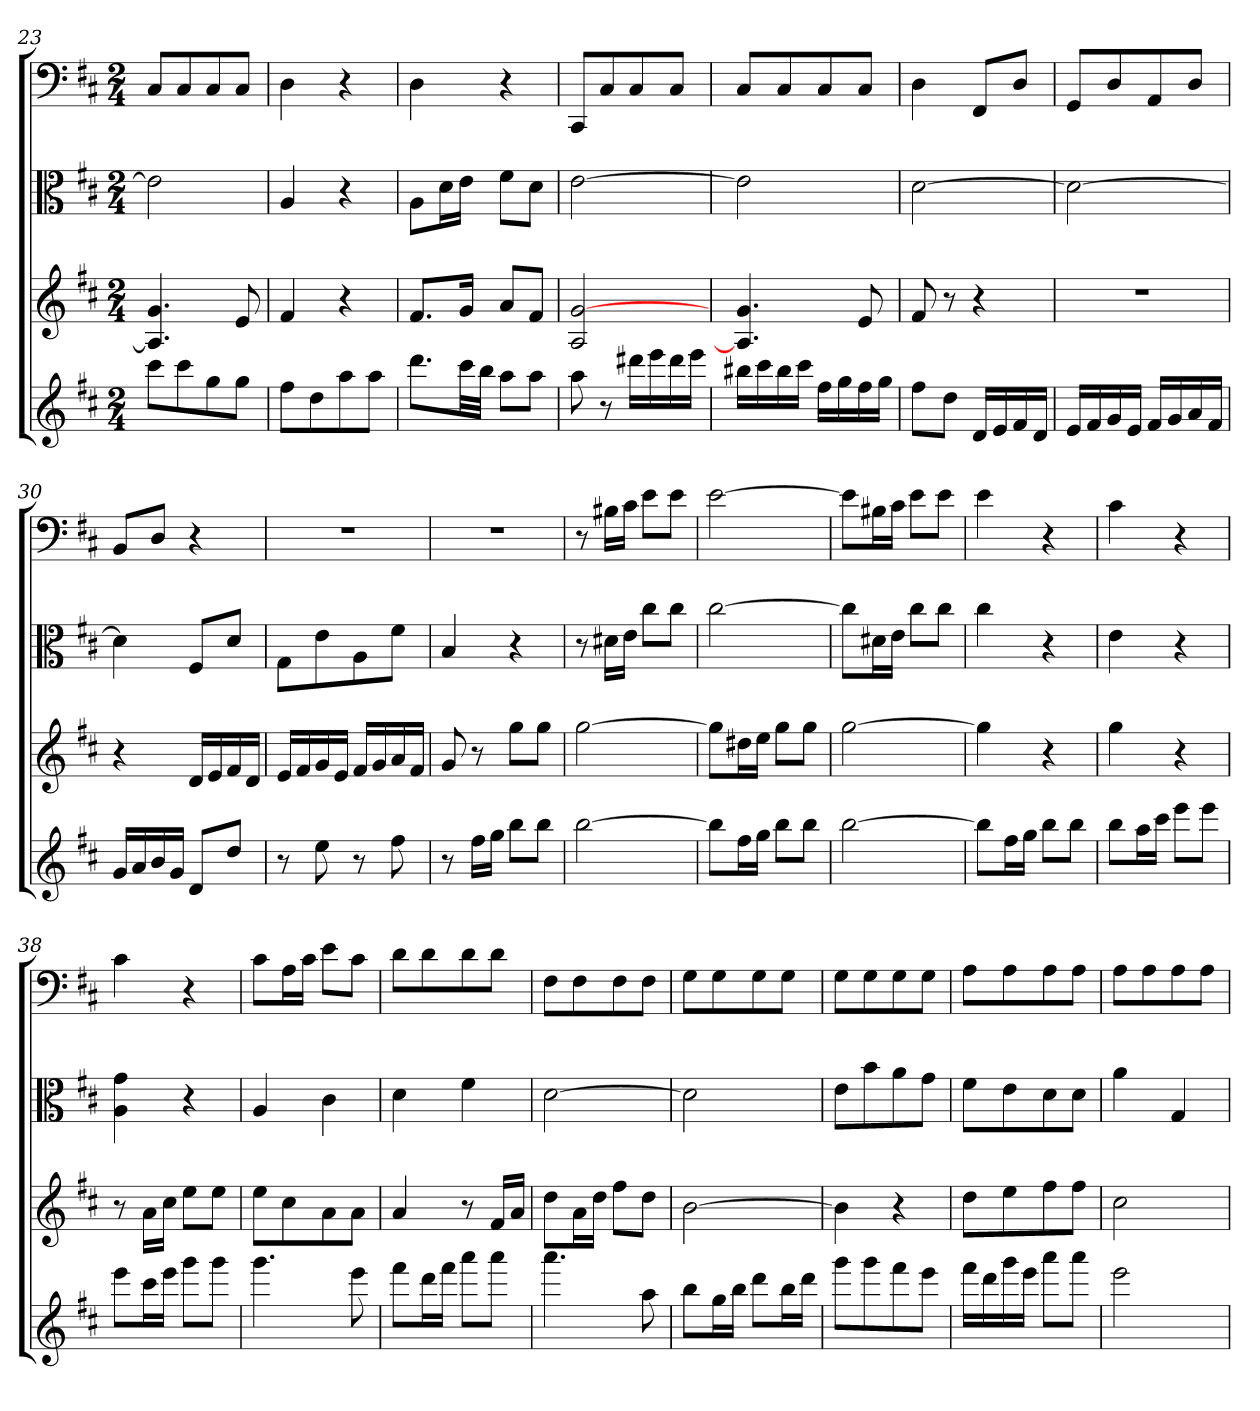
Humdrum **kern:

**kern	**kern	**kern	**kern
*part4	*part3	*part2	*part1
*staff4	*staff3	*staff2	*staff1
*clefG2	*clefG2	*clefC3	*clefF4
*k[f#c#]	*k[f#c#]	*k[f#c#]	*k[f#c#]
*D:	*D:	*D:	*D:
*M2/4	*M2/4	*M2/4	*M2/4
=23	=23	=23	=23
8ccc#\L	4.A]/ 4.g/	2e\]	8C#/L
8ccc#\	.	.	8C#/
8gg\	.	.	8C#/
8gg\J	8e/	.	8C#/J
=24	=24	=24	=24
8ff#\L	4f#/	4A/	4D\
8dd\	.	.	.
8aa\	4r	4r	4r
8aa\J	.	.	.
=25	=25	=25	=25
8.ddd\L	8.f#/L	8A\L	4D\
.	.	16d\L	.
32ccc#\LL	16g/Jk	16e\JJ	.
32bb\JJJ	.	.	.
8aa\L	8a/L	8f#\L	4r
8aa\J	8f#/J	8d\J	.
=26	=26	=26	=26
8aa\	2A/ [2g/	[2e\	8CC#/L
8r	.	.	8C#/
16ddd#X\LL	.	.	8C#/
16eee\	.	.	.
16ddd#\	.	.	8C#/J
16eee\JJ	.	.	.
=27	=27	=27	=27
16bb#X\LL	4.A]/ 4.g/	2e\]	8C#/L
16ccc#\	.	.	.
16bb#\	.	.	8C#/
16ccc#\JJ	.	.	.
16ff#\LL	.	.	8C#/
16gg\	.	.	.
16ff#\	8e/	.	8C#/J
16gg\JJ	.	.	.
=28	=28	=28	=28
8ff#\L	8f#/	[2d\	4D\
8dd\J	8r	.	.
16d/LL	4r	.	8FF#/L
16e/	.	.	.
16f#/	.	.	8D/J
16d/JJ	.	.	.
=29	=29	=29	=29
16e/LL	2r	2d\_	8GG/L
16f#/	.	.	.
16g/	.	.	8D/
16e/JJ	.	.	.
16f#/LL	.	.	8AA/
16g/	.	.	.
16a/	.	.	8D/J
16f#/JJ	.	.	.
=30	=30	=30	=30
16g/LL	4r	4d\]	8BB/L
16a/	.	.	.
16b/	.	.	8D/J
16g/JJ	.	.	.
8d/L	16d/LL	8F#/L	4r
.	16e/	.	.
8dd/J	16f#/	8d/J	.
.	16d/JJ	.	.
=31	=31	=31	=31
8r	16e/LL	8G\L	2r
.	16f#/	.	.
8ee\	16g/	8e\	.
.	16e/JJ	.	.
8r	16f#/LL	8A\	.
.	16g/	.	.
8ff#\	16a/	8f#\J	.
.	16f#/JJ	.	.
=32	=32	=32	=32
8r	8g/	4B/	2r
16ff#\LL	8r	.	.
16gg\JJ	.	.	.
8bb\L	8gg\L	4r	.
8bb\J	8gg\J	.	.
=33	=33	=33	=33
[2bb\	[2gg\	8r	8r
.	.	16d#X\LL	16B#X\LL
.	.	16e\JJ	16c#\JJ
.	.	8cc#\L	8e\L
.	.	8cc#\J	8e\J
=34	=34	=34	=34
8bb\L]	8gg\L]	[2cc#\	[2e\
16ff#\L	16dd#X\L	.	.
16gg\JJ	16ee\JJ	.	.
8bb\L	8gg\L	.	.
8bb\J	8gg\J	.	.
=35	=35	=35	=35
[2bb\	[2gg\	8cc#\L]	8e\L]
.	.	16d#X\L	16B#X\L
.	.	16e\JJ	16c#\JJ
.	.	8cc#\L	8e\L
.	.	8cc#\J	8e\J
=36	=36	=36	=36
8bb\L]	4gg\]	4cc#\	4e\
16ff#\L	.	.	.
16gg\JJ	.	.	.
8bb\L	4r	4r	4r
8bb\J	.	.	.
=37	=37	=37	=37
8bb\L	4gg\	4e\	4c#\
16aa\L	.	.	.
16ccc#\JJ	.	.	.
8eee\L	4r	4r	4r
8eee\J	.	.	.
=38	=38	=38	=38
8eee\L	8r	4A\ 4g\	4c#\
16ccc#\L	16a\LL	.	.
16eee\JJ	16cc#\JJ	.	.
8ggg\L	8ee\L	4r	4r
8ggg\J	8ee\J	.	.
=39	=39	=39	=39
4.ggg\	8ee\L	4A/	8c#\L
.	8cc#\	.	16A\L
.	.	.	16c#\JJ
.	8a\	4c#\	8e\L
8eee\	8a\J	.	8c#\J
=40	=40	=40	=40
8fff#\L	4a/	4d\	8d\L
16ddd\L	.	.	8d\
16fff#\JJ	.	.	.
8aaa\L	8r	4f#\	8d\
8aaa\J	16f#/LL	.	8d\J
.	16a/JJ	.	.
=41	=41	=41	=41
4.aaa\	8dd\L	[2d\	8F#\L
.	16a\L	.	8F#\
.	16dd\JJ	.	.
.	8ff#\L	.	8F#\
8aa\	8dd\J	.	8F#\J
=42	=42	=42	=42
8bb\L	[2b\	2d\]	8G\L
16gg\L	.	.	8G\
16bb\JJ	.	.	.
8ddd\L	.	.	8G\
16bb\L	.	.	8G\J
16ddd\JJ	.	.	.
=43	=43	=43	=43
8ggg\L	4b\]	8e\L	8G\L
8ggg\	.	8b\	8G\
8fff#\	4r	8a\	8G\
8eee\J	.	8g\J	8G\J
=44	=44	=44	=44
16fff#\LL	8dd\L	8f#\L	8A\L
16ddd\	.	.	.
16ggg\	8ee\	8e\	8A\
16eee\JJ	.	.	.
8aaa\L	8ff#\	8d\	8A\
8aaa\J	8ff#\J	8d\J	8A\J
=45	=45	=45	=45
2eee\	2cc#\	4a\	8A\L
.	.	.	8A\
.	.	4G/	8A\
.	.	.	8A\J
=	=	=	=
*-	*-	*-	*-
